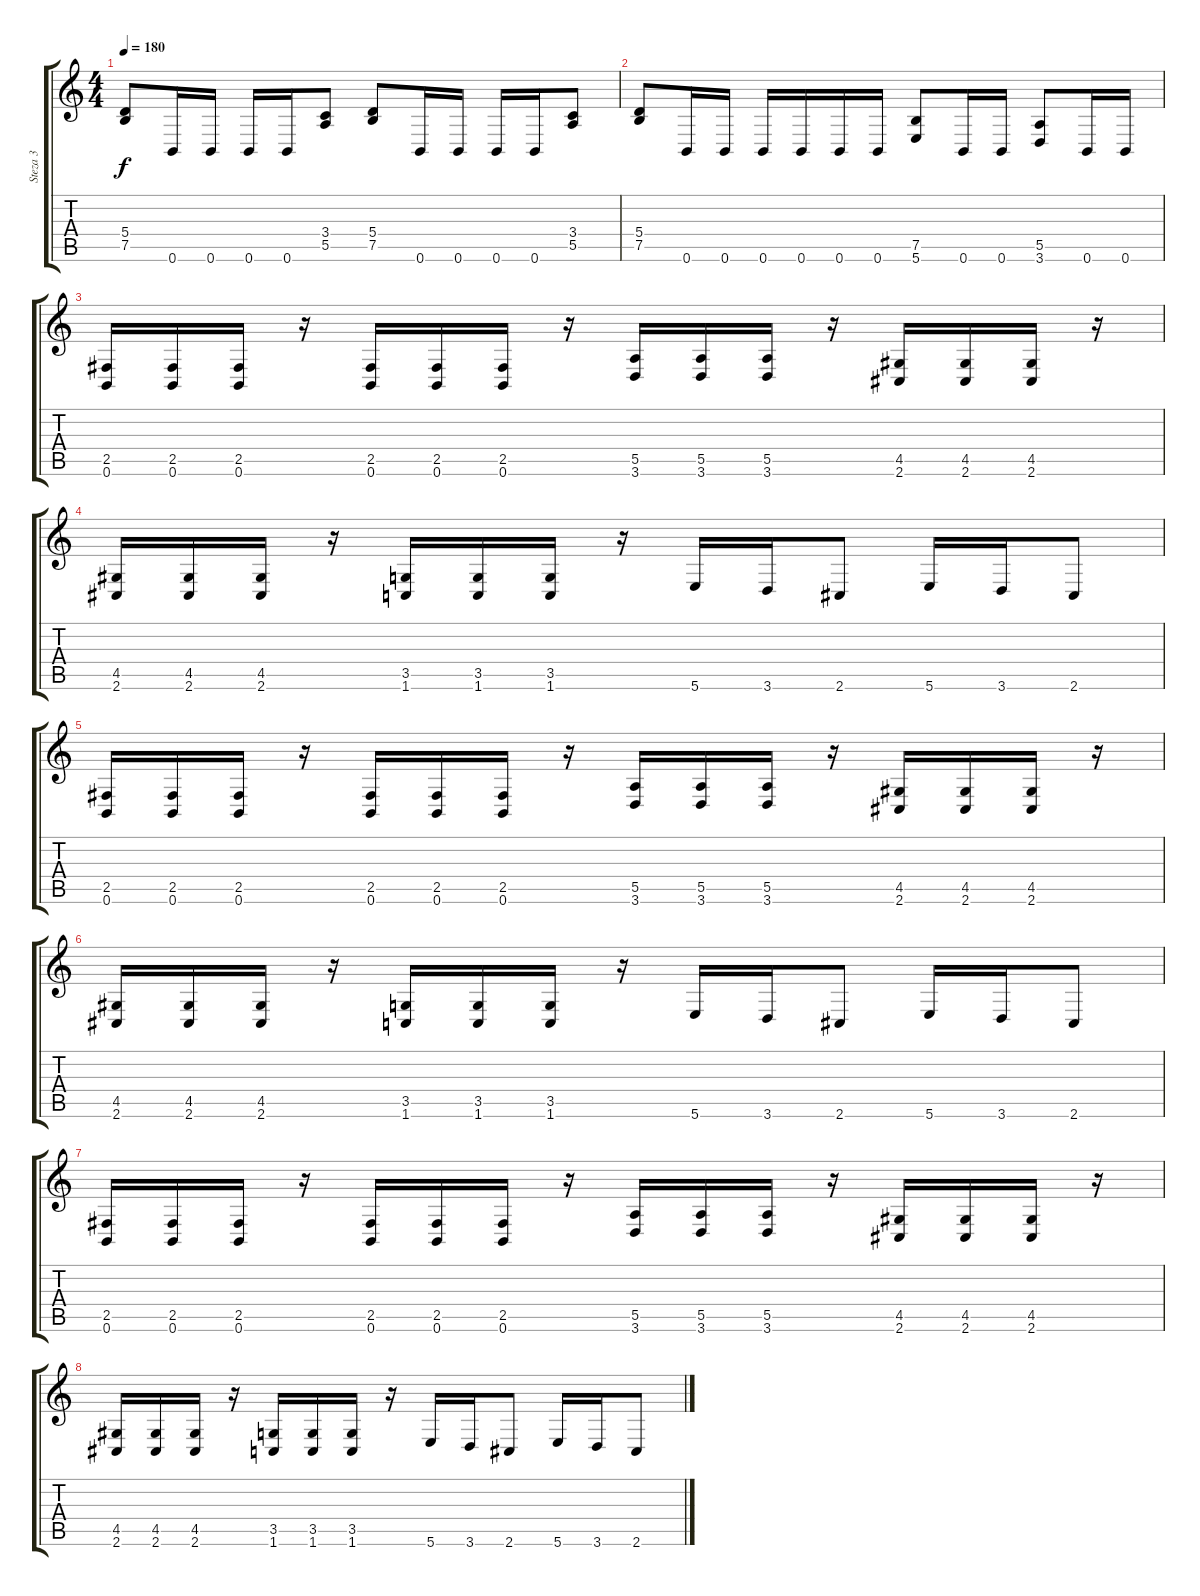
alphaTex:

\track ("Steza 3" "Steza 3") {instrument overdrivenguitar}
\staff {score tabs}
\tuning (B3 Gb3 D3 A2 E2 B1) {hide}
\ts (4 4)
\tempo 180
\clef g2
\ks c
(5.4 7.5).8{dy f} 0.6.16 0.6.16 0.6.16 0.6.16 (3.4 5.5).8 (5.4 7.5).8 0.6.16 0.6.16 0.6.16 0.6.16 (3.4 5.5).8 |
(5.4 7.5).8 0.6.16 0.6.16 0.6.16 0.6.16 0.6.16 0.6.16 (7.5 5.6).8 0.6.16 0.6.16 (5.5 3.6).8 0.6.16 0.6.16 |
(2.5 0.6).16 (2.5 0.6).16 (2.5 0.6).16 r.16 (2.5 0.6).16 (2.5 0.6).16 (2.5 0.6).16 r.16 (5.5 3.6).16 (5.5 3.6).16 (5.5 3.6).16 r.16 (4.5 2.6).16 (4.5 2.6).16 (4.5 2.6).16 r.16 |
(4.5 2.6).16 (4.5 2.6).16 (4.5 2.6).16 r.16 (3.5 1.6).16 (3.5 1.6).16 (3.5 1.6).16 r.16 5.6.16 3.6.16 2.6.8 5.6.16 3.6.16 2.6.8 |
(2.5 0.6).16 (2.5 0.6).16 (2.5 0.6).16 r.16 (2.5 0.6).16 (2.5 0.6).16 (2.5 0.6).16 r.16 (5.5 3.6).16 (5.5 3.6).16 (5.5 3.6).16 r.16 (4.5 2.6).16 (4.5 2.6).16 (4.5 2.6).16 r.16 |
(4.5 2.6).16 (4.5 2.6).16 (4.5 2.6).16 r.16 (3.5 1.6).16 (3.5 1.6).16 (3.5 1.6).16 r.16 5.6.16 3.6.16 2.6.8 5.6.16 3.6.16 2.6.8 |
(2.5 0.6).16 (2.5 0.6).16 (2.5 0.6).16 r.16 (2.5 0.6).16 (2.5 0.6).16 (2.5 0.6).16 r.16 (5.5 3.6).16 (5.5 3.6).16 (5.5 3.6).16 r.16 (4.5 2.6).16 (4.5 2.6).16 (4.5 2.6).16 r.16 |
(4.5 2.6).16 (4.5 2.6).16 (4.5 2.6).16 r.16 (3.5 1.6).16 (3.5 1.6).16 (3.5 1.6).16 r.16 5.6.16 3.6.16 2.6.8 5.6.16 3.6.16 2.6.8
